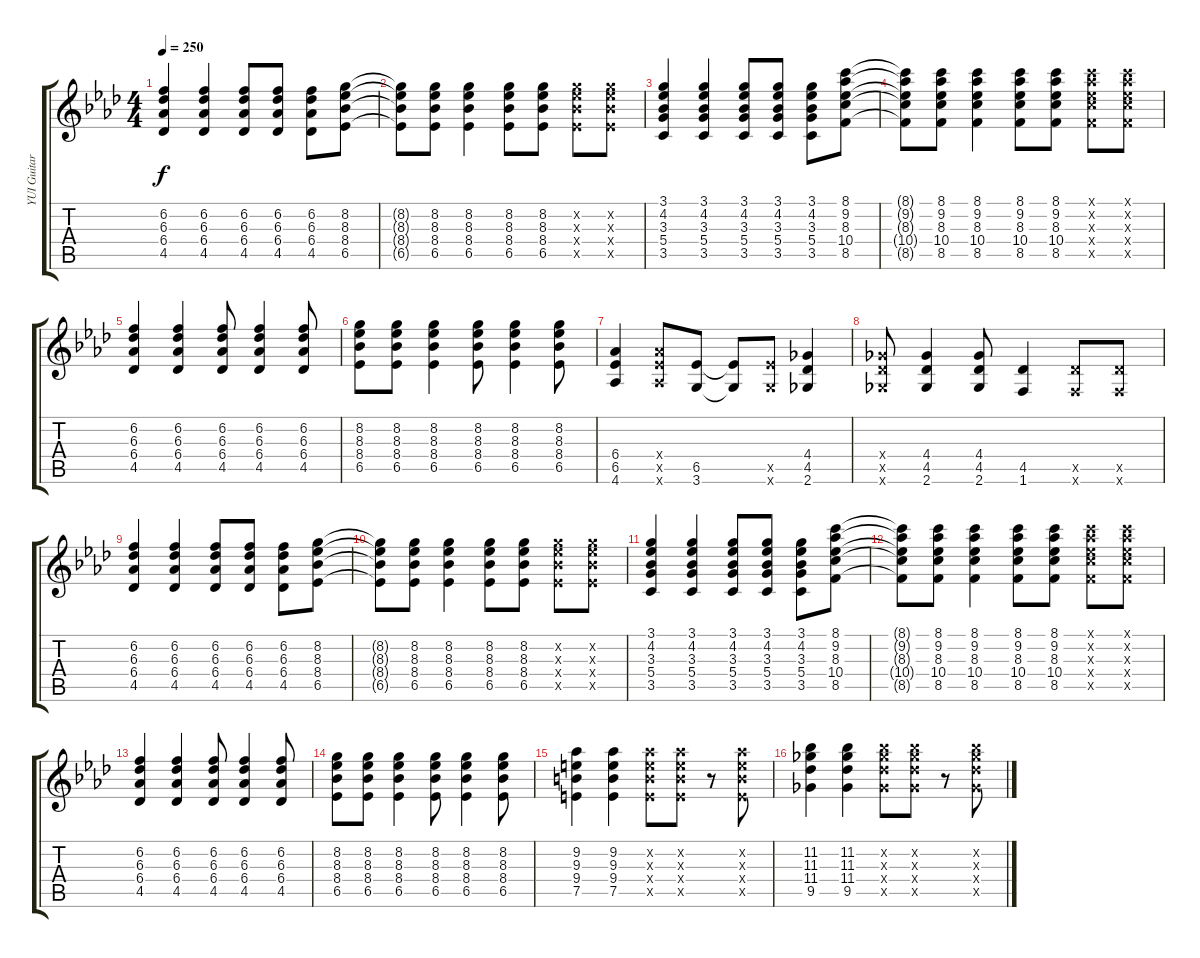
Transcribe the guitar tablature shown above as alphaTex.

\track ("YUI Guitar" "YUI Guitar") {instrument overdrivenguitar}
\staff {score tabs}
\tuning (E4 B3 G3 D3 A2 E2) {hide}
\ts (4 4)
\tempo 250
\clef g2
\ks ab
(6.2 6.3 6.4 4.5).4{dy f} (6.2 6.3 6.4 4.5).4 (6.2 6.3 6.4 4.5).8 (6.2 6.3 6.4 4.5).8 (6.2 6.3 6.4 4.5).8 (8.2 8.3 8.4 6.5).8 |
(8.2{t} 8.3{t} 8.4{t} 6.5{t}).8 (8.2 8.3 8.4 6.5).8 (8.2 8.3 8.4 6.5).4 (8.2 8.3 8.4 6.5).8 (8.2 8.3 8.4 6.5).8 (8.2{x} 8.3{x} 8.4{x} 6.5{x}).8 (8.2{x} 8.3{x} 8.4{x} 6.5{x}).8 |
(3.1 4.2 3.3 5.4 3.5).4 (3.1 4.2 3.3 5.4 3.5).4 (3.1 4.2 3.3 5.4 3.5).8 (3.1 4.2 3.3 5.4 3.5).8 (3.1 4.2 3.3 5.4 3.5).8 (8.1 9.2 8.3 10.4 8.5).8 |
(8.1{t} 9.2{t} 8.3{t} 10.4{t} 8.5{t}).8 (8.1 9.2 8.3 10.4 8.5).8 (8.1 9.2 8.3 10.4 8.5).4 (8.1 9.2 8.3 10.4 8.5).8 (8.1 9.2 8.3 10.4 8.5).8 (8.1{x} 9.2{x} 8.3{x} 10.4{x} 8.5{x}).8 (8.1{x} 9.2{x} 8.3{x} 10.4{x} 8.5{x}).8 |
(6.2 6.3 6.4 4.5).4 (6.2 6.3 6.4 4.5).4 (6.2 6.3 6.4 4.5).8 (6.2 6.3 6.4 4.5).4 (6.2 6.3 6.4 4.5).8 |
(8.2 8.3 8.4 6.5).8 (8.2 8.3 8.4 6.5).8 (8.2 8.3 8.4 6.5).4 (8.2 8.3 8.4 6.5).8 (8.2 8.3 8.4 6.5).4 (8.2 8.3 8.4 6.5).8 |
(6.4 6.5 4.6).4 (6.4{x} 6.5{x} 4.6{x}).8 (6.5 3.6).8 (6.5{t} 3.6{t}).8 (6.5{x} 3.6{x}).8 (4.4 4.5 2.6).4 |
(4.4{x} 4.5{x} 2.6{x}).8 (4.4 4.5 2.6).4 (4.4 4.5 2.6).8 (4.5 1.6).4 (4.5{x} 1.6{x}).8 (4.5{x} 1.6{x}).8 |
(6.2 6.3 6.4 4.5).4 (6.2 6.3 6.4 4.5).4 (6.2 6.3 6.4 4.5).8 (6.2 6.3 6.4 4.5).8 (6.2 6.3 6.4 4.5).8 (8.2 8.3 8.4 6.5).8 |
(8.2{t} 8.3{t} 8.4{t} 6.5{t}).8 (8.2 8.3 8.4 6.5).8 (8.2 8.3 8.4 6.5).4 (8.2 8.3 8.4 6.5).8 (8.2 8.3 8.4 6.5).8 (8.2{x} 8.3{x} 8.4{x} 6.5{x}).8 (8.2{x} 8.3{x} 8.4{x} 6.5{x}).8 |
(3.1 4.2 3.3 5.4 3.5).4 (3.1 4.2 3.3 5.4 3.5).4 (3.1 4.2 3.3 5.4 3.5).8 (3.1 4.2 3.3 5.4 3.5).8 (3.1 4.2 3.3 5.4 3.5).8 (8.1 9.2 8.3 10.4 8.5).8 |
(8.1{t} 9.2{t} 8.3{t} 10.4{t} 8.5{t}).8 (8.1 9.2 8.3 10.4 8.5).8 (8.1 9.2 8.3 10.4 8.5).4 (8.1 9.2 8.3 10.4 8.5).8 (8.1 9.2 8.3 10.4 8.5).8 (8.1{x} 9.2{x} 8.3{x} 10.4{x} 8.5{x}).8 (8.1{x} 9.2{x} 8.3{x} 10.4{x} 8.5{x}).8 |
(6.2 6.3 6.4 4.5).4 (6.2 6.3 6.4 4.5).4 (6.2 6.3 6.4 4.5).8 (6.2 6.3 6.4 4.5).4 (6.2 6.3 6.4 4.5).8 |
(8.2 8.3 8.4 6.5).8 (8.2 8.3 8.4 6.5).8 (8.2 8.3 8.4 6.5).4 (8.2 8.3 8.4 6.5).8 (8.2 8.3 8.4 6.5).4 (8.2 8.3 8.4 6.5).8 |
(9.2 9.3 9.4 7.5).4 (9.2 9.3 9.4 7.5).4 (9.2{x} 9.3{x} 9.4{x} 7.5{x}).8 (9.2{x} 9.3{x} 9.4{x} 7.5{x}).8 r.8 (9.2{x} 9.3{x} 9.4{x} 7.5{x}).8 |
(11.2 11.3 11.4 9.5).4 (11.2 11.3 11.4 9.5).4 (11.2{x} 11.3{x} 11.4{x} 9.5{x}).8 (11.2{x} 11.3{x} 11.4{x} 9.5{x}).8 r.8 (11.2{x} 11.3{x} 11.4{x} 9.5{x}).8
